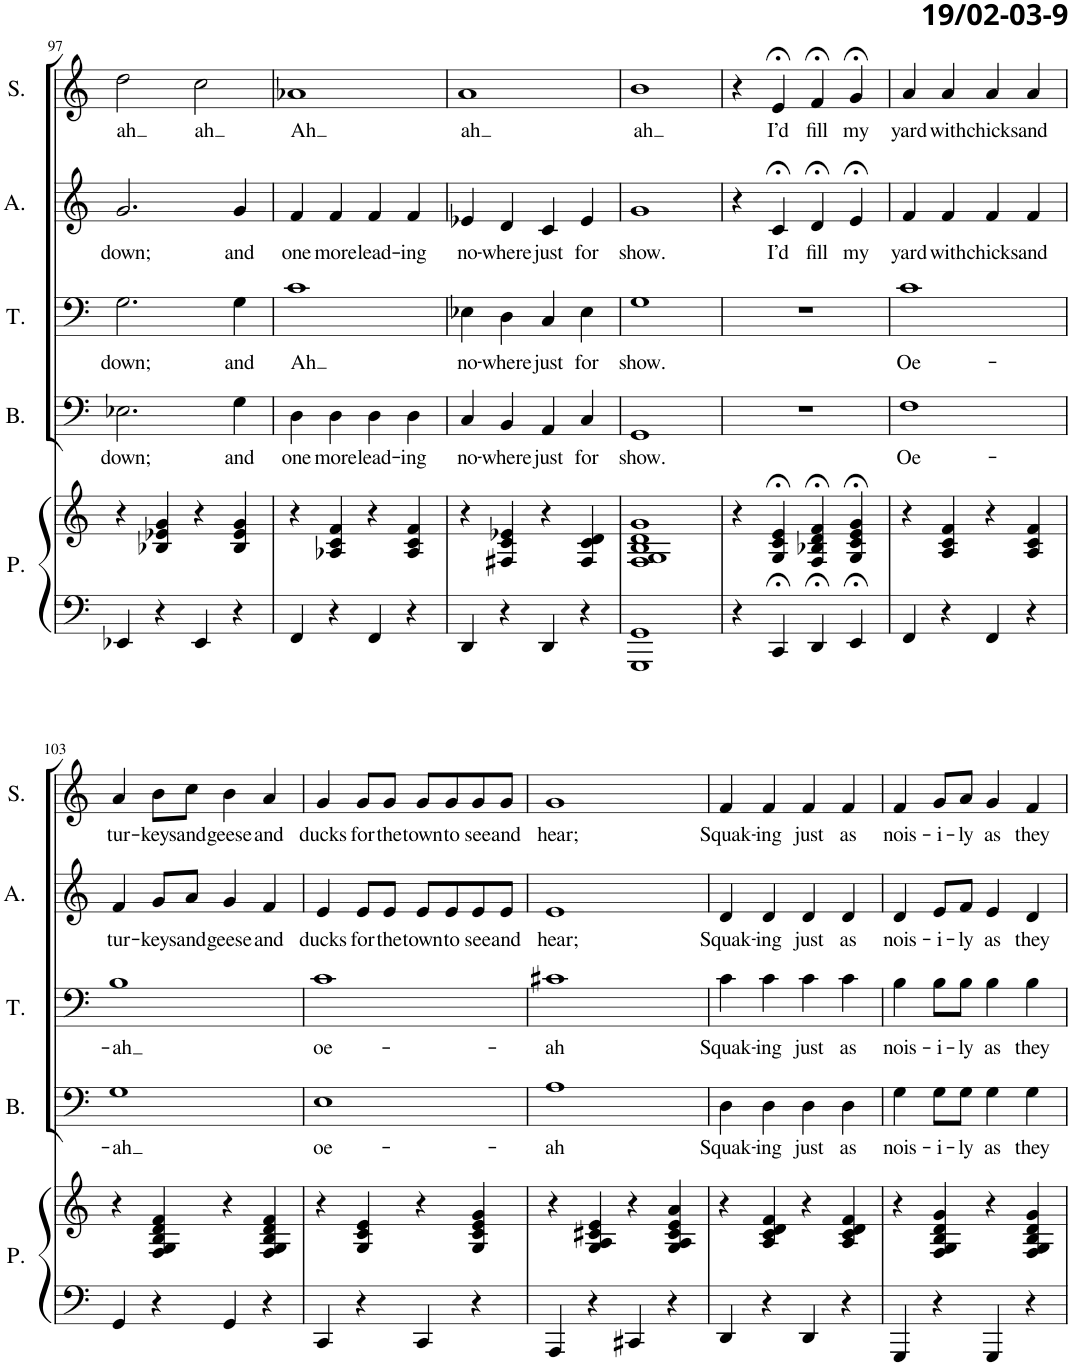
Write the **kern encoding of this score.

**kern	**kern	**kern	**text	**kern	**text	**kern	**text	**kern	**text
*part5	*part5	*part4	*part4	*part3	*part3	*part2	*part2	*part1	*part1
*staff6	*staff5	*staff4	*staff4	*staff3	*staff3	*staff2	*staff2	*staff1	*staff1
*I"Piano	*	*I"Bas	*	*I"Tenor	*	*I"Alt	*	*I"Sopraan	*
*I'P.	*	*I'B.	*	*I'T.	*	*I'A.	*	*I'S.	*
!!LO:PB:g=z
*clefF4	*clefG2	*clefF4	*	*clefF4	*	*clefG2	*	*clefG2	*
*k[]	*k[]	*k[]	*	*k[]	*	*k[]	*	*k[]	*
*M4/4	*M4/4	*M4/4	*	*M4/4	*	*M4/4	*	*M4/4	*
=97	=97	=97	=97	=97	=97	=97	=97	=97	=97
!	!	!	!LO:LY:b	!	!LO:LY:b	!	!LO:LY:b	!	!LO:LY:b
4EE-X/	4r	2.E-X\	down;	2.G\	down;	2.g/	down;	2dd\	ah
4r	4B-X/ 4e-X/ 4g/	.	.	.	.	.	.	.	.
!	!	!	!	!	!	!	!	!	!LO:LY:b
4EE-/	4r	.	.	.	.	.	.	2cc\	ah
!	!	!	!LO:LY:b	!	!LO:LY:b	!	!LO:LY:b	!	!
4r	4B-/ 4e-/ 4g/	4G\	and	4G\	and	4g/	and	.	.
=98	=98	=98	=98	=98	=98	=98	=98	=98	=98
!	!	!	!LO:LY:b	!	!LO:LY:b	!	!LO:LY:b	!	!LO:LY:b
4FF/	4r	4D\	one	1c	Ah	4f/	one	1a-X	Ah
!	!	!	!LO:LY:b	!	!	!	!LO:LY:b	!	!
4r	4A-X/ 4c/ 4f/	4D\	more	.	.	4f/	more	.	.
!	!	!	!LO:LY:b	!	!	!	!LO:LY:b	!	!
4FF/	4r	4D\	lead-	.	.	4f/	lead-	.	.
!	!	!	!LO:LY:b	!	!	!	!LO:LY:b	!	!
4r	4A-/ 4c/ 4f/	4D\	-ing	.	.	4f/	-ing	.	.
=99	=99	=99	=99	=99	=99	=99	=99	=99	=99
!	!	!	!LO:LY:b	!	!LO:LY:b	!	!LO:LY:b	!	!LO:LY:b
4DD/	4r	4C/	no-	4E-X\	no-	4e-X/	no-	1a	ah
!	!	!	!LO:LY:b	!	!LO:LY:b	!	!LO:LY:b	!	!
4r	4F#X/ 4c/ 4e-X/	4BB/	-where	4D\	-where	4d/	-where	.	.
!	!	!	!LO:LY:b	!	!LO:LY:b	!	!LO:LY:b	!	!
4DD/	4r	4AA/	just	4C/	just	4c/	just	.	.
!	!	!	!LO:LY:b	!	!LO:LY:b	!	!LO:LY:b	!	!
4r	4F#/ 4c/ 4d/	4C/	for	4E-\	for	4e-/	for	.	.
=100	=100	=100	=100	=100	=100	=100	=100	=100	=100
!	!	!	!LO:LY:b	!	!LO:LY:b	!	!LO:LY:b	!	!LO:LY:b
1GGG 1GG	1F 1G 1B 1d 1g	1GG	show.	1G	show.	1g	show.	1b	ah
=101	=101	=101	=101	=101	=101	=101	=101	=101	=101
4r	4r	1r	.	1r	.	4r	.	4r	.
!	!	!	!	!	!	!	!LO:LY:b	!	!LO:LY:b
4CC;</	4G/;< 4c/;< 4e/;<	.	.	.	.	4c;</	I’d	4e;</	I’d
!	!	!	!	!	!	!	!LO:LY:b	!	!LO:LY:b
4DD;</	4F/;< 4B-X/;< 4d/;< 4f/;<	.	.	.	.	4d;</	fill	4f;</	fill
!	!	!	!	!	!	!	!LO:LY:b	!	!LO:LY:b
4EE;</	4G/;< 4c/;< 4e/;< 4g/;<	.	.	.	.	4e;</	my	4g;</	my
=102	=102	=102	=102	=102	=102	=102	=102	=102	=102
!	!	!	!LO:LY:b	!	!LO:LY:b	!	!LO:LY:b	!	!LO:LY:b
4FF/	4r	1F	Oe-	1c	Oe-	4f/	yard	4a/	yard
!	!	!	!	!	!	!	!LO:LY:b	!	!LO:LY:b
4r	4A/ 4c/ 4f/	.	.	.	.	4f/	with	4a/	with
!	!	!	!	!	!	!	!LO:LY:b	!	!LO:LY:b
4FF/	4r	.	.	.	.	4f/	chicks	4a/	chicks
!	!	!	!	!	!	!	!LO:LY:b	!	!LO:LY:b
4r	4A/ 4c/ 4f/	.	.	.	.	4f/	and	4a/	and
!!LO:LB:g=z
=103	=103	=103	=103	=103	=103	=103	=103	=103	=103
!	!	!	!LO:LY:b	!	!LO:LY:b	!	!LO:LY:b	!	!LO:LY:b
4GG/	4r	1G	-ah	1B	-ah	4f/	tur-	4a/	tur-
!	!	!	!	!	!	!	!LO:LY:b	!	!LO:LY:b
4r	4F/ 4G/ 4B/ 4d/ 4f/	.	.	.	.	8g/L	-keys	8b\L	-keys
!	!	!	!	!	!	!	!LO:LY:b	!	!LO:LY:b
.	.	.	.	.	.	8a/J	and	8cc\J	and
!	!	!	!	!	!	!	!LO:LY:b	!	!LO:LY:b
4GG/	4r	.	.	.	.	4g/	geese	4b\	geese
!	!	!	!	!	!	!	!LO:LY:b	!	!LO:LY:b
4r	4F/ 4G/ 4B/ 4d/ 4f/	.	.	.	.	4f/	and	4a/	and
=104	=104	=104	=104	=104	=104	=104	=104	=104	=104
!	!	!	!LO:LY:b	!	!LO:LY:b	!	!LO:LY:b	!	!LO:LY:b
4CC/	4r	1E	oe-	1c	oe-	4e/	ducks	4g/	ducks
!	!	!	!	!	!	!	!LO:LY:b	!	!LO:LY:b
4r	4G/ 4c/ 4e/	.	.	.	.	8e/L	for	8g/L	for
!	!	!	!	!	!	!	!LO:LY:b	!	!LO:LY:b
.	.	.	.	.	.	8e/J	the	8g/J	the
!	!	!	!	!	!	!	!LO:LY:b	!	!LO:LY:b
4CC/	4r	.	.	.	.	8e/L	town	8g/L	town
!	!	!	!	!	!	!	!LO:LY:b	!	!LO:LY:b
.	.	.	.	.	.	8e/	to	8g/	to
!	!	!	!	!	!	!	!LO:LY:b	!	!LO:LY:b
4r	4G/ 4c/ 4e/ 4g/	.	.	.	.	8e/	see	8g/	see
!	!	!	!	!	!	!	!LO:LY:b	!	!LO:LY:b
.	.	.	.	.	.	8e/J	and	8g/J	and
=105	=105	=105	=105	=105	=105	=105	=105	=105	=105
!	!	!	!LO:LY:b	!	!LO:LY:b	!	!LO:LY:b	!	!LO:LY:b
4AAA/	4r	1A	-ah	1c#X	-ah	1e	hear;	1g	hear;
4r	4G/ 4A/ 4c#X/ 4e/	.	.	.	.	.	.	.	.
4CC#X/	4r	.	.	.	.	.	.	.	.
4r	4G/ 4A/ 4c#/ 4e/ 4a/	.	.	.	.	.	.	.	.
=106	=106	=106	=106	=106	=106	=106	=106	=106	=106
!	!	!	!LO:LY:b	!	!LO:LY:b	!	!LO:LY:b	!	!LO:LY:b
4DD/	4r	4D\	Squak-	4c\	Squak-	4d/	Squak-	4f/	Squak-
!	!	!	!LO:LY:b	!	!LO:LY:b	!	!LO:LY:b	!	!LO:LY:b
4r	4A/ 4c/ 4d/ 4f/	4D\	-ing	4c\	-ing	4d/	-ing	4f/	-ing
!	!	!	!LO:LY:b	!	!LO:LY:b	!	!LO:LY:b	!	!LO:LY:b
4DD/	4r	4D\	just	4c\	just	4d/	just	4f/	just
!	!	!	!LO:LY:b	!	!LO:LY:b	!	!LO:LY:b	!	!LO:LY:b
4r	4A/ 4c/ 4d/ 4f/	4D\	as	4c\	as	4d/	as	4f/	as
=107	=107	=107	=107	=107	=107	=107	=107	=107	=107
!	!	!	!LO:LY:b	!	!LO:LY:b	!	!LO:LY:b	!	!LO:LY:b
4GGG/	4r	4G\	nois-	4B\	nois-	4d/	nois-	4f/	nois-
!	!	!	!LO:LY:b	!	!LO:LY:b	!	!LO:LY:b	!	!LO:LY:b
4r	4F/ 4G/ 4B/ 4d/ 4g/	8G\L	-i-	8B\L	-i-	8e/L	-i-	8g/L	-i-
!	!	!	!LO:LY:b	!	!LO:LY:b	!	!LO:LY:b	!	!LO:LY:b
.	.	8G\J	-ly	8B\J	-ly	8f/J	-ly	8a/J	-ly
!	!	!	!LO:LY:b	!	!LO:LY:b	!	!LO:LY:b	!	!LO:LY:b
4GGG/	4r	4G\	as	4B\	as	4e/	as	4g/	as
!	!	!	!LO:LY:b	!	!LO:LY:b	!	!LO:LY:b	!	!LO:LY:b
4r	4F/ 4G/ 4B/ 4d/ 4g/	4G\	they	4B\	they	4d/	they	4f/	they
=	=	=	=	=	=	=	=	=	=
*-	*-	*-	*-	*-	*-	*-	*-	*-	*-
